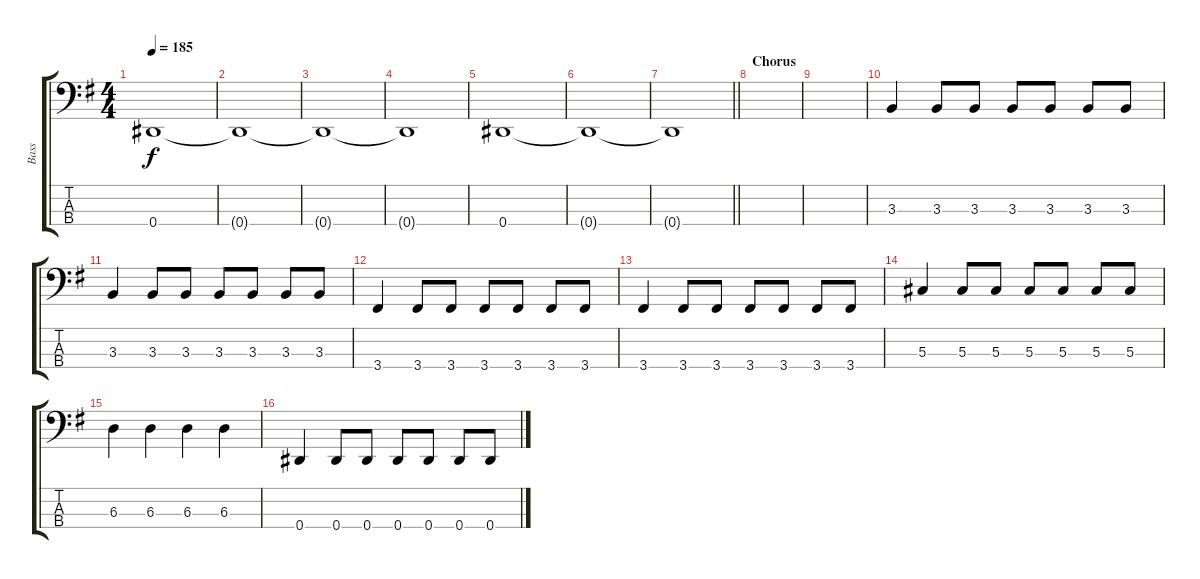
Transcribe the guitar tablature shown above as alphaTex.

\track ("Bass" "Bass") {instrument electricbassfinger}
\staff {score tabs}
\tuning (Gb2 Db2 Ab1 Eb1) {hide}
\ts (4 4)
\tempo 185
\clef f4
\ks eminor
0.4.1{dy f} |
0.4{t}.1 |
0.4{t}.1 |
0.4{t}.1 |
0.4.1 |
0.4{t}.1 |
\barLineRight lightlight
0.4{t}.1 |
\section ("" "Chorus")
|
|
3.3.4 3.3.8 3.3.8 3.3.8 3.3.8 3.3.8 3.3.8 |
3.3.4 3.3.8 3.3.8 3.3.8 3.3.8 3.3.8 3.3.8 |
3.4.4 3.4.8 3.4.8 3.4.8 3.4.8 3.4.8 3.4.8 |
3.4.4 3.4.8 3.4.8 3.4.8 3.4.8 3.4.8 3.4.8 |
5.3.4 5.3.8 5.3.8 5.3.8 5.3.8 5.3.8 5.3.8 |
6.3.4 6.3.4 6.3.4 6.3.4 |
0.4.4 0.4.8 0.4.8 0.4.8 0.4.8 0.4.8 0.4.8
